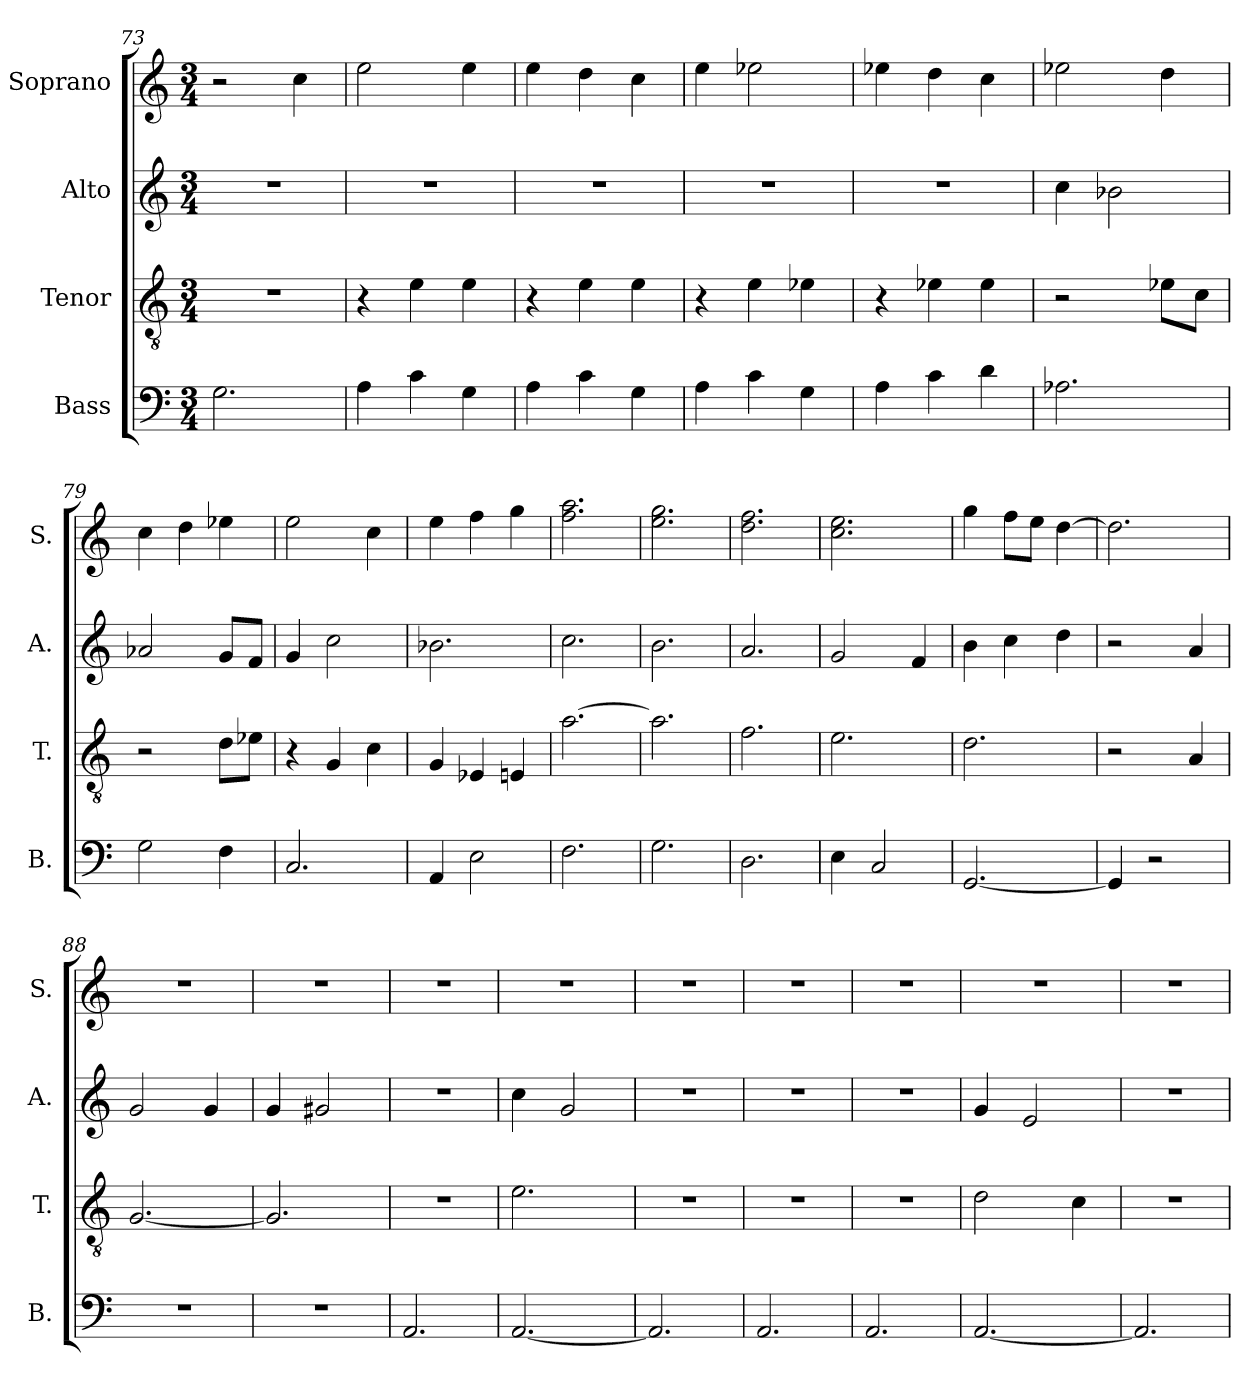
**kern	**kern	**kern	**kern
*part4	*part3	*part2	*part1
*staff4	*staff3	*staff2	*staff1
*I"Bass	*I"Tenor	*I"Alto	*I"Soprano
*I'B.	*I'T.	*I'A.	*I'S.
*clefF4	*clefGv2	*clefG2	*clefG2
*k[]	*k[]	*k[]	*k[]
*M3/4	*M3/4	*M3/4	*M3/4
=73	=73	=73	=73
2.G\	2.r	2.r	2r
.	.	.	4cc\
=74	=74	=74	=74
4A\	4r	2.r	2ee\
4c\	4e\	.	.
4G\	4e\	.	4ee\
=75	=75	=75	=75
4A\	4r	2.r	4ee\
4c\	4e\	.	4dd\
4G\	4e\	.	4cc\
=76	=76	=76	=76
4A\	4r	2.r	4ee\
4c\	4e\	.	2ee-X\
4G\	4e-X\	.	.
=77	=77	=77	=77
4A\	4r	2.r	4ee-X\
4c\	4e-X\	.	4dd\
4d\	4e-\	.	4cc\
=78	=78	=78	=78
2.A-X\	2r	4cc\	2ee-X\
.	.	2b-X\	.
.	8e-X\L	.	4dd\
.	8c\J	.	.
!!LO:PB:g=z
=79	=79	=79	=79
2G\	2r	2a-X/	4cc\
.	.	.	4dd\
4F\	8d\L	8g/L	4ee-X\
.	8e-X\J	8f/J	.
=80	=80	=80	=80
2.C/	4r	4g/	2ee\
.	4G/	2cc\	.
.	4c\	.	4cc\
=81	=81	=81	=81
4AA/	4G/	2.b-X\	4ee\
2E\	4E-X/	.	4ff\
.	4En/	.	4gg\
=82	=82	=82	=82
2.F\	[2.a\	2.cc\	2.ff\ 2.aa\
=83	=83	=83	=83
2.G\	2.a\]	2.b\	2.ee\ 2.gg\
=84	=84	=84	=84
2.D\	2.f\	2.a/	2.dd\ 2.ff\
=85	=85	=85	=85
4E\	2.e\	2g/	2.cc\ 2.ee\
2C/	.	.	.
.	.	4f/	.
=86	=86	=86	=86
[2.GG/	2.d\	4b\	4gg\
.	.	4cc\	8ff\L
.	.	.	8ee\J
.	.	4dd\	[4dd\
=87	=87	=87	=87
4GG/]	2r	2r	2.dd\]
2r	.	.	.
.	4A/	4a/	.
=88	=88	=88	=88
2.r	[2.G/	2g/	2.r
.	.	4g/	.
=89	=89	=89	=89
2.r	2.G/]	4g/	2.r
.	.	2g#X/	.
!!LO:LB:g=z
=90	=90	=90	=90
2.AA/	2.r	2.r	2.r
=91	=91	=91	=91
[2.AA/	2.e\	4cc\	2.r
.	.	2g/	.
=92	=92	=92	=92
2.AA/]	2.r	2.r	2.r
=93	=93	=93	=93
2.AA/	2.r	2.r	2.r
=94	=94	=94	=94
2.AA/	2.r	2.r	2.r
=95	=95	=95	=95
[2.AA/	2d\	4g/	2.r
.	.	2e/	.
.	4c\	.	.
=96	=96	=96	=96
2.AA/]	2.r	2.r	2.r
=	=	=	=
*-	*-	*-	*-
